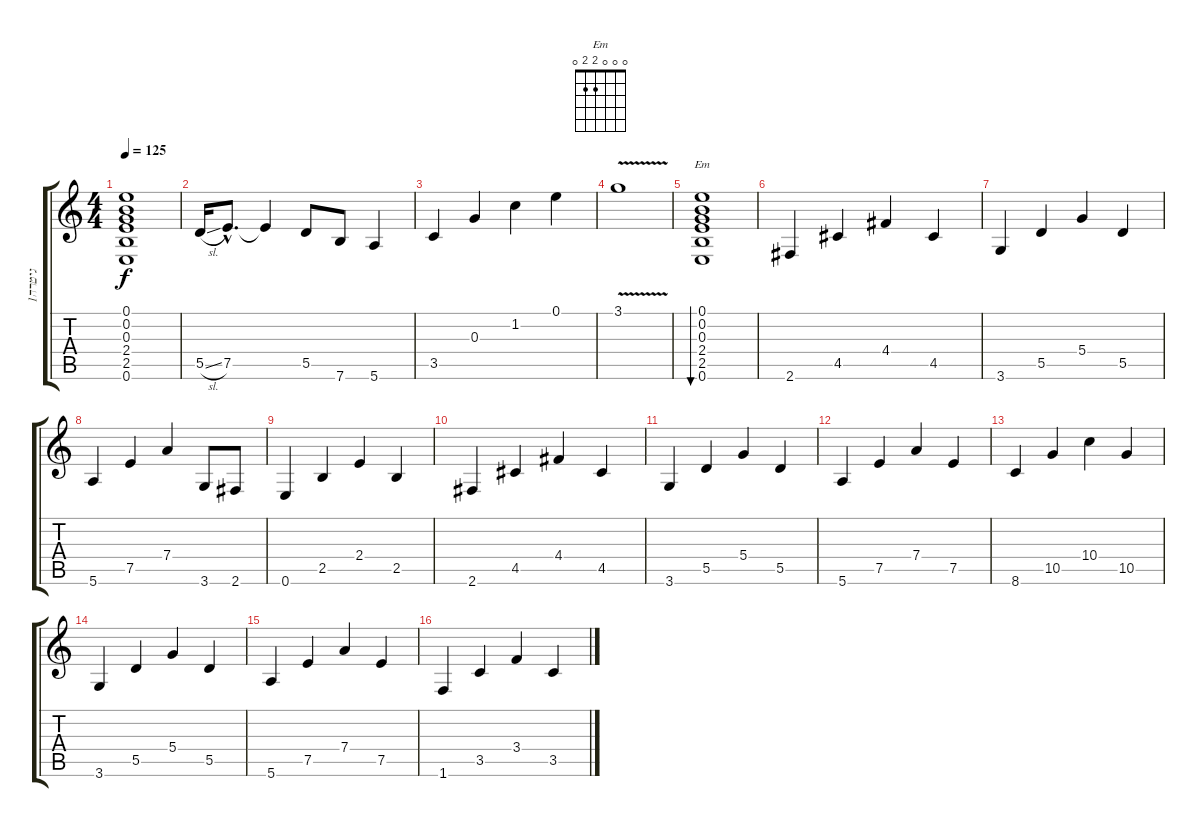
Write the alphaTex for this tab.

\track ("גיטרה1" "גיטרה1") {instrument overdrivenguitar}
\staff {score tabs}
\tuning (E4 B3 G3 D3 A2 E2) {hide}
\chord ("Em" 0 0 0 2 2 0)
\ts (4 4)
\tempo 125
\clef g2
\ks c
(0.1{t} 0.2{t} 0.3{t} 2.4{t} 2.5{t} 0.6{t}).1{dy f} |
5.5{sl}.16 7.5{hac}.8{d} 7.5{t}.4 5.5.8 7.6.8 5.6.4 |
3.5.4 0.3.4 1.2.4 0.1.4 |
3.1{v}.1 |
(0.1 0.2 0.3 2.4 2.5 0.6).1{bu 480 ch "Em"} |
2.6.4 4.5.4 4.4.4 4.5.4 |
3.6.4 5.5.4 5.4.4 5.5.4 |
5.6.4 7.5.4 7.4.4 3.6.8 2.6.8 |
0.6.4 2.5.4 2.4.4 2.5.4 |
2.6.4 4.5.4 4.4.4 4.5.4 |
3.6.4 5.5.4 5.4.4 5.5.4 |
5.6.4 7.5.4 7.4.4 7.5.4 |
8.6.4 10.5.4 10.4.4 10.5.4 |
3.6.4 5.5.4 5.4.4 5.5.4 |
5.6.4 7.5.4 7.4.4 7.5.4 |
1.6.4 3.5.4 3.4.4 3.5.4
